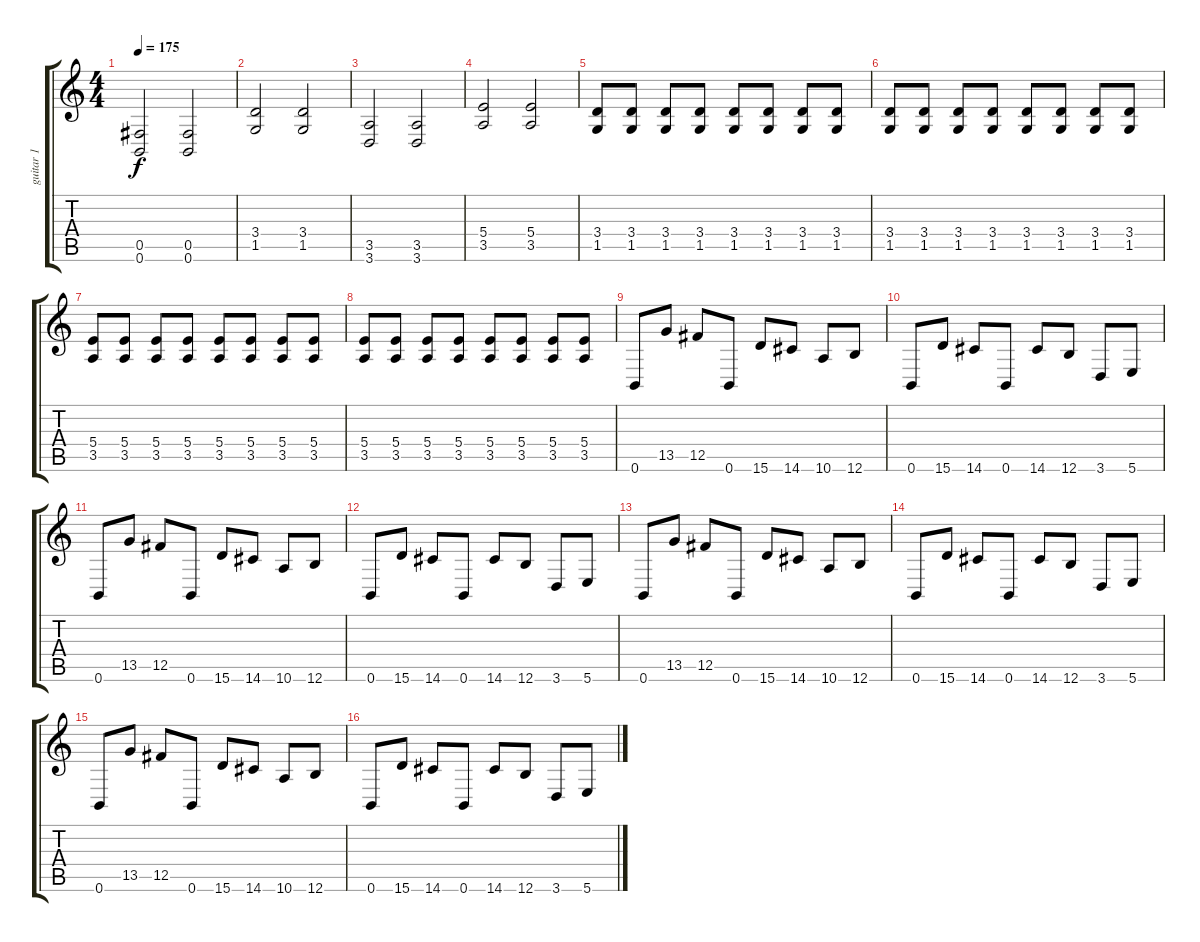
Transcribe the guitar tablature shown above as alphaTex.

\track ("guitar 1" "guitar 1") {instrument distortionguitar}
\staff {score tabs}
\tuning (Db4 Ab3 E3 B2 Gb2 B1) {hide}
\ts (4 4)
\tempo 175
\clef g2
\ks c
(0.5 0.6).2{dy f} (0.5 0.6).2 |
(3.4 1.5).2 (3.4 1.5).2 |
(3.5 3.6).2 (3.5 3.6).2 |
(5.4 3.5).2 (5.4 3.5).2 |
(3.4 1.5).8 (3.4 1.5).8 (3.4 1.5).8 (3.4 1.5).8 (3.4 1.5).8 (3.4 1.5).8 (3.4 1.5).8 (3.4 1.5).8 |
(3.4 1.5).8 (3.4 1.5).8 (3.4 1.5).8 (3.4 1.5).8 (3.4 1.5).8 (3.4 1.5).8 (3.4 1.5).8 (3.4 1.5).8 |
(5.4 3.5).8 (5.4 3.5).8 (5.4 3.5).8 (5.4 3.5).8 (5.4 3.5).8 (5.4 3.5).8 (5.4 3.5).8 (5.4 3.5).8 |
(5.4 3.5).8 (5.4 3.5).8 (5.4 3.5).8 (5.4 3.5).8 (5.4 3.5).8 (5.4 3.5).8 (5.4 3.5).8 (5.4 3.5).8 |
0.6.8{balance 8} 13.5.8 12.5.8 0.6.8 15.6.8 14.6.8 10.6.8 12.6.8 |
0.6.8 15.6.8 14.6.8 0.6.8 14.6.8 12.6.8 3.6.8 5.6.8 |
0.6.8{balance 8} 13.5.8 12.5.8 0.6.8 15.6.8 14.6.8 10.6.8 12.6.8 |
0.6.8 15.6.8 14.6.8 0.6.8 14.6.8 12.6.8 3.6.8 5.6.8 |
0.6.8{balance 8} 13.5.8 12.5.8 0.6.8 15.6.8 14.6.8 10.6.8 12.6.8 |
0.6.8 15.6.8 14.6.8 0.6.8 14.6.8 12.6.8 3.6.8 5.6.8 |
0.6.8{balance 8} 13.5.8 12.5.8 0.6.8 15.6.8 14.6.8 10.6.8 12.6.8 |
0.6.8 15.6.8 14.6.8 0.6.8 14.6.8 12.6.8 3.6.8 5.6.8
